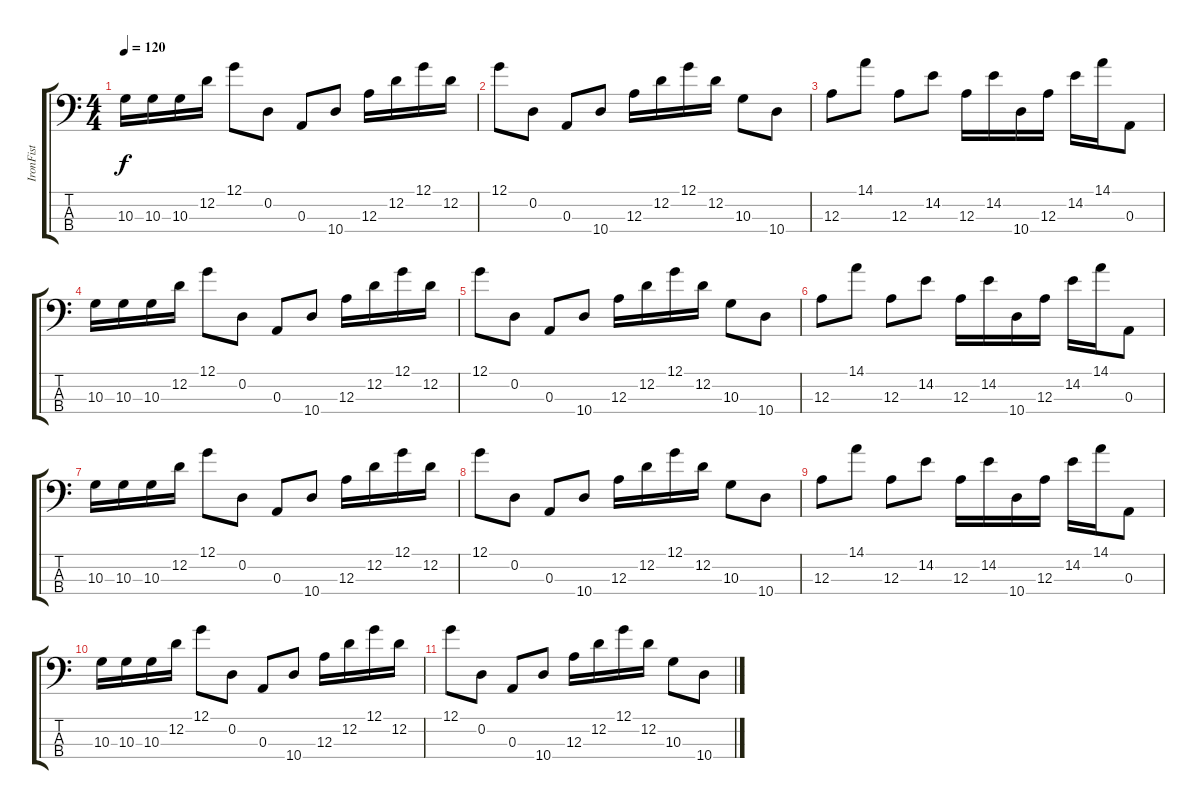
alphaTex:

\track ("IronFist" "IronFist") {instrument electricbassfinger}
\staff {score tabs}
\tuning (G2 D2 A1 E1) {hide}
\ts (4 4)
\tempo 120
\clef f4
\ks c
10.3.16{dy f} 10.3.16 10.3.16 12.2.16 12.1.8 0.2.8 0.3.8 10.4.8 12.3.16 12.2.16 12.1.16 12.2.16 |
12.1.8 0.2.8 0.3.8 10.4.8 12.3.16 12.2.16 12.1.16 12.2.16 10.3.8 10.4.8 |
12.3.8 14.1.8 12.3.8 14.2.8 12.3.16 14.2.16 10.4.16 12.3.16 14.2.16 14.1.16 0.3.8 |
10.3.16 10.3.16 10.3.16 12.2.16 12.1.8 0.2.8 0.3.8 10.4.8 12.3.16 12.2.16 12.1.16 12.2.16 |
12.1.8 0.2.8 0.3.8 10.4.8 12.3.16 12.2.16 12.1.16 12.2.16 10.3.8 10.4.8 |
12.3.8 14.1.8 12.3.8 14.2.8 12.3.16 14.2.16 10.4.16 12.3.16 14.2.16 14.1.16 0.3.8 |
10.3.16 10.3.16 10.3.16 12.2.16 12.1.8 0.2.8 0.3.8 10.4.8 12.3.16 12.2.16 12.1.16 12.2.16 |
12.1.8 0.2.8 0.3.8 10.4.8 12.3.16 12.2.16 12.1.16 12.2.16 10.3.8 10.4.8 |
12.3.8 14.1.8 12.3.8 14.2.8 12.3.16 14.2.16 10.4.16 12.3.16 14.2.16 14.1.16 0.3.8 |
10.3.16 10.3.16 10.3.16 12.2.16 12.1.8 0.2.8 0.3.8 10.4.8 12.3.16 12.2.16 12.1.16 12.2.16 |
12.1.8 0.2.8 0.3.8 10.4.8 12.3.16 12.2.16 12.1.16 12.2.16 10.3.8 10.4.8
